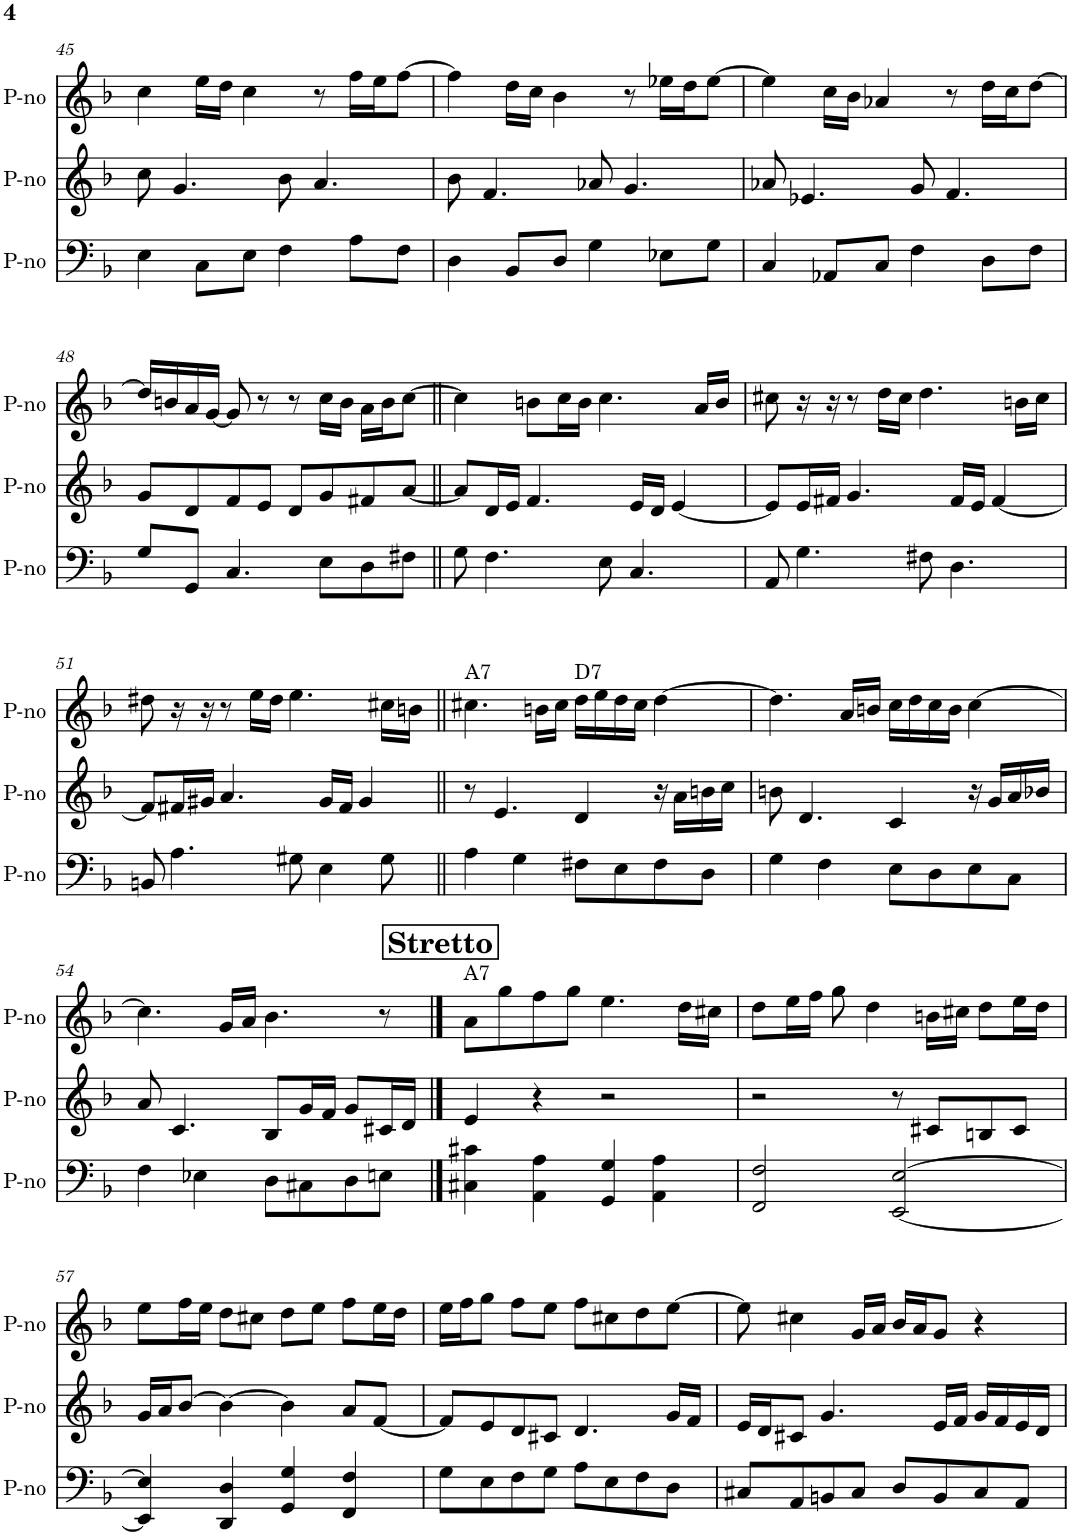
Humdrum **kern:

**kern	**kern	**kern
*part3	*part2	*part1
*staff3	*staff2	*staff1
*I"Piano	*I"Piano	*I"Piano
*I'P-no	*I'P-no	*I'P-no
!!LO:PB:g=z
*clefF4	*clefG2	*clefG2
*k[b-]	*k[b-]	*k[b-]
*M4/4	*M4/4	*M4/4
=45	=45	=45
4E\	8cc\	4cc\
.	4.g/	.
8C\L	.	16ee\LL
.	.	16dd\JJ
8E\J	.	4cc\
4F\	8b-\	.
.	4.a/	8r
8A\L	.	16ff\LL
.	.	16ee\J
8F\J	.	[8ff\J
=46	=46	=46
4D\	8b-\	4ff\]
.	4.f/	.
8BB-/L	.	16dd\LL
.	.	16cc\JJ
8D/J	.	4b-\
4G\	8a-X/	.
.	4.g/	8r
8E-X\L	.	16ee-X\LL
.	.	16dd\J
8G\J	.	[8ee-\J
=47	=47	=47
4C/	8a-X/	4ee-\]
.	4.e-X/	.
8AA-X/L	.	16cc\LL
.	.	16b-\JJ
8C/J	.	4a-X/
4F\	8g/	.
.	4.f/	8r
8D\L	.	16dd\LL
.	.	16cc\J
8F\J	.	[8dd\J
!!LO:LB:g=z
=48	=48	=48
8G/L	8g/L	16dd/LL]
.	.	16bn/
8GG/J	8d/	16a/
.	.	[16g/JJ
4.C/	8f/	8g/]
.	8e/J	8r
.	8d/L	8r
8E\L	8g/	16cc\LL
.	.	16b\JJ
8D\	8f#X/	16a\LL
.	.	16b\J
8F#X\J	[8a/J	[8cc\J
=49||	=49||	=49||
8G\	8a/L]	4cc\]
4.F\	16d/L	.
.	16e/JJ	.
.	4.f/	8bn\L
.	.	16cc\L
.	.	16b\JJ
8E\	.	4.cc\
4.C/	16e/LL	.
.	16d/JJ	.
.	[4e/	.
.	.	16a/LL
.	.	16b/JJ
=50	=50	=50
8AA/	8e/L]	8cc#X\
4.G\	16e/L	16r
.	16f#X/JJ	16r
.	4.g/	8r
.	.	16dd\LL
.	.	16cc#\JJ
8F#X\	.	4.dd\
4.D\	16f#/LL	.
.	16e/JJ	.
.	[4f#/	.
.	.	16bn\LL
.	.	16cc#\JJ
!!LO:LB:g=z
=51	=51	=51
8BBn/	8f#/L]	8dd#X\
4.A\	16f#X/L	16r
.	16g#X/JJ	16r
.	4.a/	8r
.	.	16ee\LL
.	.	16dd#\JJ
8G#X\	.	4.ee\
4E\	16g#/LL	.
.	16f#/JJ	.
.	4g#/	.
8G#\	.	16cc#X\LL
.	.	16bn\JJ
=52||	=52||	=52||
!	!	!LO:TX:a:t=A7
4A\	8r	4.cc#X\
.	4.e/	.
4G\	.	.
.	.	16bn\LL
.	.	16cc#\JJ
!	!	!LO:TX:a:t=D7
8F#X\L	4d/	16dd\LL
.	.	16ee\
8E\	.	16dd\
.	.	16cc#\JJ
8F#\	16r	[4dd\
.	16a\LL	.
8D\J	16bn\	.
.	16cc\JJ	.
=53	=53	=53
4G\	8bn\	4.dd\]
.	4.d/	.
4F\	.	.
.	.	16a/LL
.	.	16bn/JJ
8E\L	4c/	16cc\LL
.	.	16dd\
8D\	.	16cc\
.	.	16b\JJ
8E\	16r	[4cc\
.	16g/LL	.
8C\J	16a/	.
.	16b-X/JJ	.
!!LO:LB:g=z
=54	=54	=54
4F\	8a/	4.cc\]
.	4.c/	.
4E-X\	.	.
.	.	16g/LL
.	.	16a/JJ
8D\L	8B-/L	4.b-\
8C#X\	16g/L	.
.	16f/JJ	.
8D\	8g/L	.
8En\J	16c#X/L	8r
.	16d/JJ	.
!!LO:REH:place=s1:a:B:cj:fs=14:t=Stretto
==55	==55	==55
!	!	!LO:TX:a:t=A7
4C#X\ 4c#X\	4e/	8a\L
.	.	8gg\
4AA\ 4A\	4r	8ff\
.	.	8gg\J
4GG/ 4G/	2r	4.ee\
4AA\ 4A\	.	.
.	.	16dd\LL
.	.	16cc#X\JJ
=56	=56	=56
2FF/ 2F/	2r	8dd\L
.	.	16ee\L
.	.	16ff\JJ
.	.	8gg\
.	.	4dd\
[2EE/ [2E/	8r	.
.	8c#X/L	16bn\LL
.	.	16cc#X\JJ
.	8Bn/	8dd\L
.	8c#/J	16ee\L
.	.	16dd\JJ
!!LO:LB:g=z
=57	=57	=57
4EE/] 4E/]	16g/LL	8ee\L
.	16a/J	.
.	[8b-/J	16ff\L
.	.	16ee\JJ
4DD/ 4D/	4b-\_	8dd\L
.	.	8cc#X\J
4GG/ 4G/	4b-\]	8dd\L
.	.	8ee\J
4FF/ 4F/	8a/L	8ff\L
.	[8f/J	16ee\L
.	.	16dd\JJ
=58	=58	=58
8G\L	8f/L]	16ee\LL
.	.	16ff\J
8E\	8e/	8gg\J
8F\	8d/	8ff\L
8G\J	8c#X/J	8ee\J
8A\L	4.d/	8ff\L
8E\	.	8cc#X\
8F\	.	8dd\
8D\J	16g/LL	[8ee\J
.	16f/JJ	.
=59	=59	=59
8C#X/L	16e/LL	8ee\]
.	16d/J	.
8AA/	8c#X/J	4cc#X\
8BBn/	4.g/	.
8C#/J	.	16g/LL
.	.	16a/JJ
8D/L	.	16b-/LL
.	.	16a/J
8BB/	16e/LL	8g/J
.	16f/JJ	.
8C#/	16g/LL	4r
.	16f/	.
8AA/J	16e/	.
.	16d/JJ	.
=	=	=
*-	*-	*-
